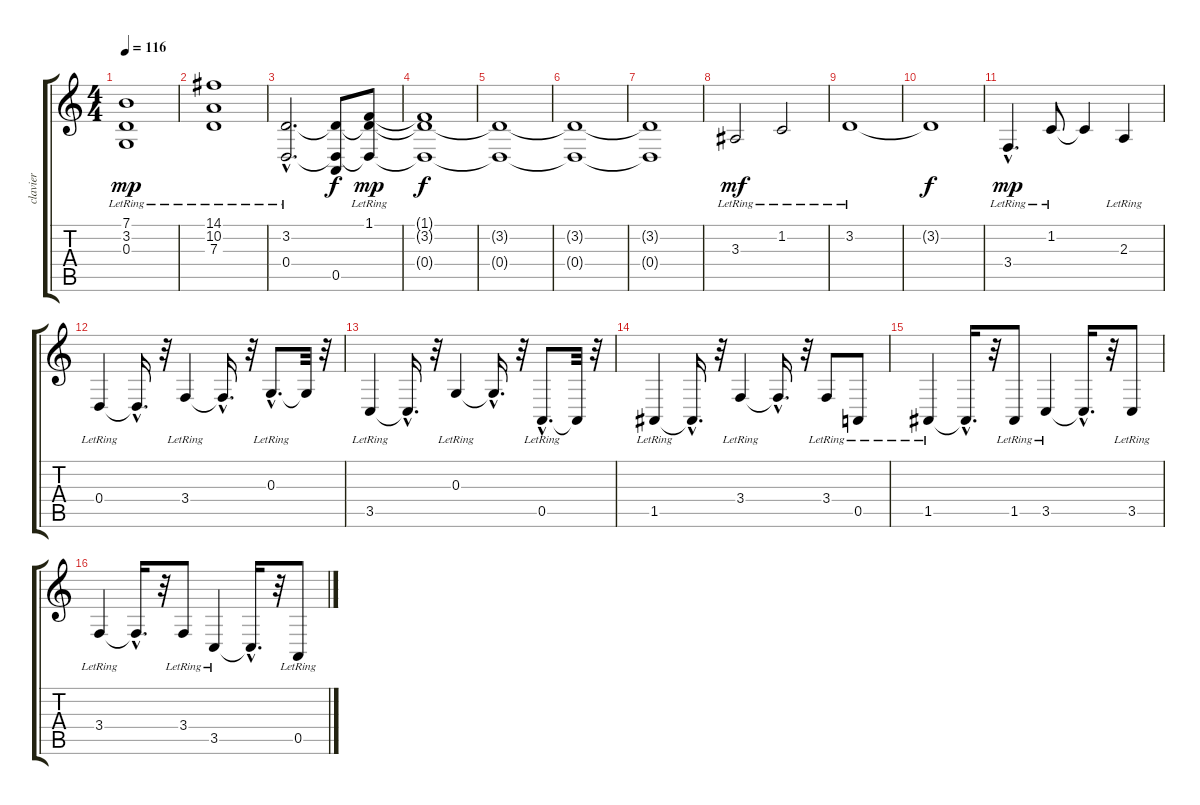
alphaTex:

\track ("clavier" "clavier") {instrument synthstrings1}
\staff {score tabs}
\tuning (E4 B3 G3 D3 A2 E2) {hide}
\ts (4 4)
\tempo 116
\clef g2
\ks c
(7.1{lr} 3.2{lr} 0.3{lr}).1{dy mp} |
(14.1{lr} 10.2{lr} 7.3{lr}).1 |
(3.2{hac lr} 0.4{hac lr}).2{d} (3.2{t} 0.4{t} 0.5).8{dy f} (1.1{lr} 3.2{t} 0.4{t}).8{dy mp} |
(1.1{t} 3.2{t} 0.4{t}).1{dy f} |
(3.2{t} 0.4{t}).1 |
(3.2{t} 0.4{t}).1 |
(3.2{t} 0.4{t}).1 |
3.3{lr}.2{dy mf} 1.2{lr}.2 |
3.2{lr}.1 |
3.2{t}.1{dy f} |
3.4{hac lr}.4{d dy mp} 1.2{lr}.8 1.2{t}.4 2.3{lr}.4 |
0.4{lr}.4 0.4{hac t}.16{d} r.32 3.4{lr}.4 3.4{hac t}.16{d} r.32 0.3{hac lr}.8{d} 0.3{t}.32 r.32 |
3.5{lr}.4 3.5{hac t}.16{d} r.32 0.3{lr}.4 0.3{hac t}.16{d} r.32 0.5{hac lr}.8{d} 0.5{t}.32 r.32 |
1.5{lr}.4 1.5{hac t}.16{d} r.32 3.4{lr}.4 3.4{hac t}.16{d} r.32 3.4{lr}.8 0.5{lr}.8 |
1.5{lr}.4 1.5{hac t}.16{d} r.32 1.5{lr}.8 3.5{lr}.4 3.5{hac t}.16{d} r.32 3.5{lr}.8 |
3.4{lr}.4 3.4{hac t}.16{d} r.32 3.4{lr}.8 3.5{lr}.4 3.5{hac t}.16{d} r.32 0.5{lr}.8
